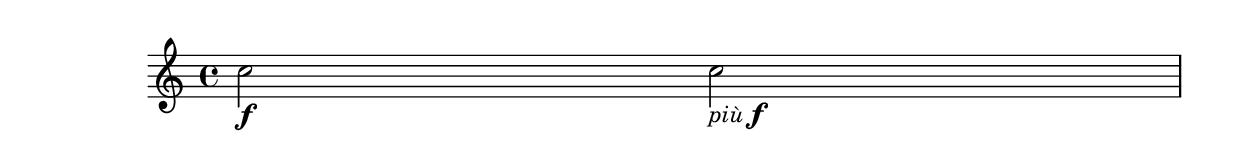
%% Do not edit this file; it is automatically
%% generated from LSR http://lsr.dsi.unimi.it
%% This file is in the public domain.
\version "2.13.10"

\header {
  lsrtags = "expressive-marks, text"

%% Translation of GIT committish: 4385ed4cc738e164a95798862580b4b86703356f
  texidoces = "
Ciertas indicaciones dinámicas pueden llevar textos (como @qq{più
forte} o @qq{piano subito}). Se pueden producir usando un bloque
@code{\\markup}.

"
  doctitlees = "Combinar indicaciones dinámicas con marcados textuales"

  texidoc = "
Some dynamics may involve text indications (such as @qq{più forte} or
@qq{piano subito}). These can be produced using a @code{\\markup}
block.

"
  doctitle = "Combining dynamics with markup texts"
} % begin verbatim

piuF = \markup { \italic più \dynamic f }
\layout { ragged-right = ##f }
\relative c'' {
  c2\f c-\piuF
}


